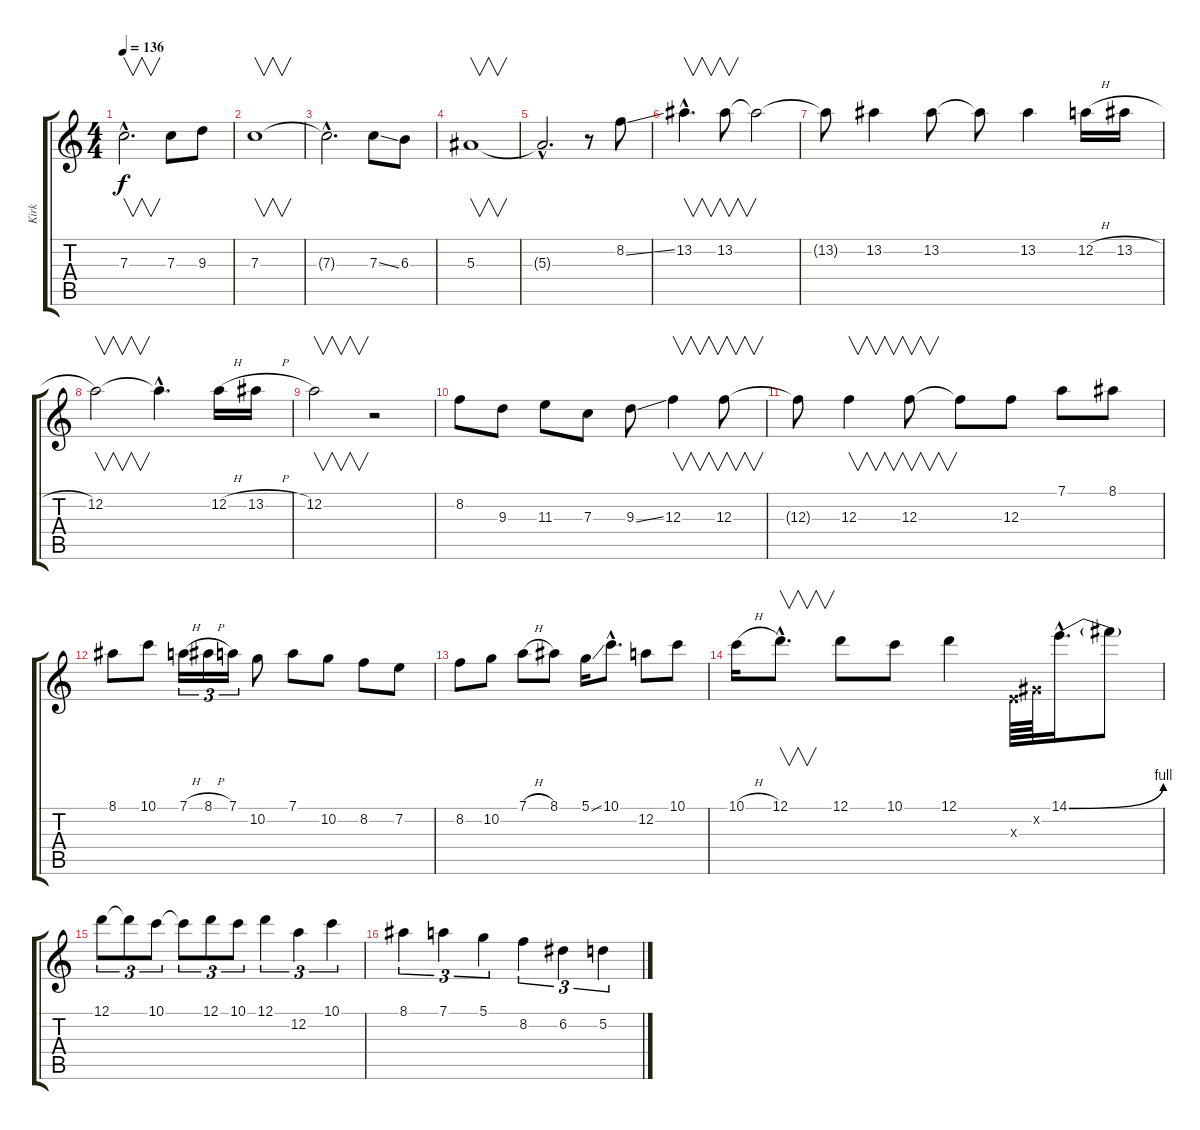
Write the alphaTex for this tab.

\track ("Kirk" "Kirk") {instrument distortionguitar}
\staff {score tabs}
\tuning (D4 A3 F3 C3 G2 D2) {hide}
\ts (4 4)
\tempo 136
\clef g2
\ks c
7.3{hac}.2{v d dy f} 7.3.8 9.3.8 |
7.3.1{v} |
7.3{hac t}.2{d} 7.3{ss}.8 6.3.8 |
5.3.1{v} |
5.3{hac t}.2{d} r.8 8.2{ss}.8 |
13.2{hac}.4{v d} 13.2.8{v} 13.2{t}.2 |
13.2{t}.8 13.2.4 13.2.8 13.2{t}.8 13.2.4 12.2{h}.16 13.2{h}.16 |
12.2.2{v} 12.2{hac t}.4{d} 12.2{h}.16 13.2{h}.16 |
12.2.2{v} r.2 |
8.2.8 9.3.8 11.3.8 7.3.8 9.3{ss}.8 12.3.4{v} 12.3.8{v} |
12.3{t}.8 12.3.4{v} 12.3.8{v} 12.3{t}.8 12.3.8 7.1.8 8.1.8 |
8.1.8 10.1.8 7.1{h}.16{tu (3 2)} 8.1{h}.16{tu (3 2)} 7.1.16{tu (3 2)} 10.2.8 7.1.8 10.2.8 8.2.8 7.2.8 |
8.2.8 10.2.8 7.1{h}.8 8.1.8 5.1{ss}.16 10.1{hac}.8{d} 12.2.8 10.1.8 |
10.1{h}.16 12.1{hac}.8{v d} 12.1.8 10.1.8 12.1.4 -1.3{x}.64 -1.2{x}.64 14.1{be (bend 0 0 60 4) hac}.16{d} 14.1{t}.8 |
12.1.8{tu (3 2)} 12.1{t}.8{tu (3 2)} 10.1.8{tu (3 2)} 10.1{t}.8{tu (3 2)} 12.1.8{tu (3 2)} 10.1.8{tu (3 2)} 12.1.4{tu (3 2)} 12.2.4{tu (3 2)} 10.1.4{tu (3 2)} |
8.1.4{tu (3 2)} 7.1.4{tu (3 2)} 5.1.4{tu (3 2)} 8.2.4{tu (3 2)} 6.2.4{tu (3 2)} 5.2.4{tu (3 2)}
